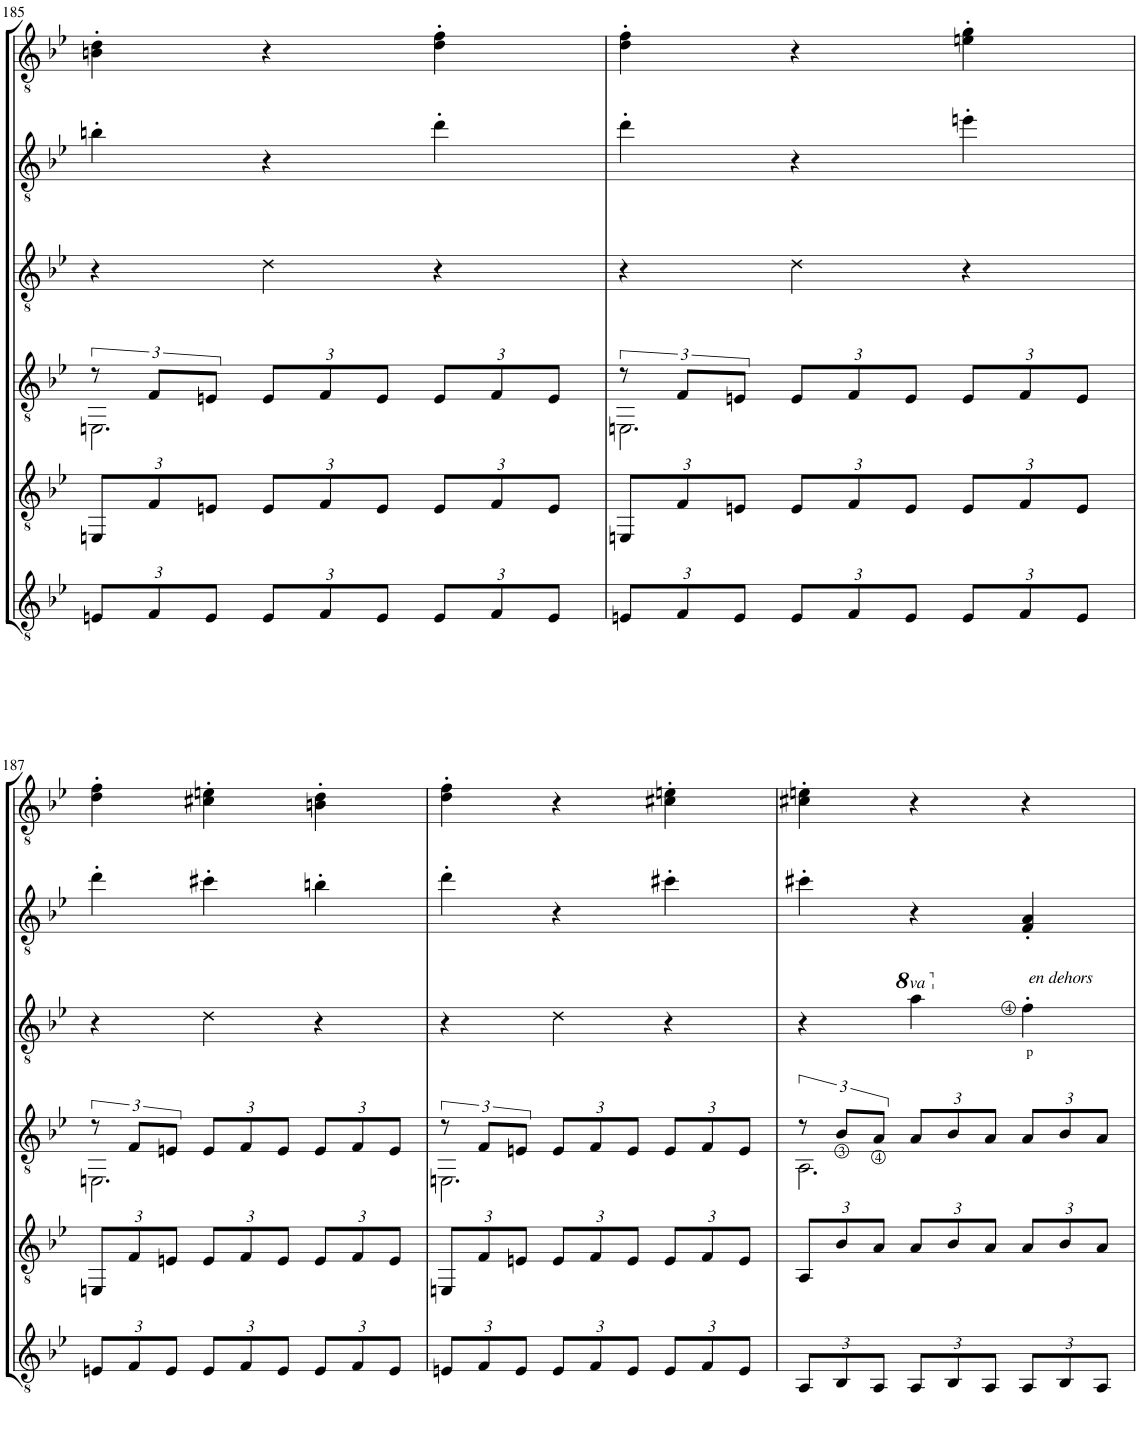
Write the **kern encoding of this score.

**kern	**kern	**kern	**kern	**kern	**kern
*part6	*part5	*part4	*part3	*part2	*part1
*staff6	*staff5	*staff4	*staff3	*staff2	*staff1
*I"C.G.	*I"Gtr.5	*I"Gtr.4	*I"Gtr.3	*I"Gtr.2	*I"Gtr.1
!!LO:PB:g=z
*clefGv2	*clefGv2	*clefGv2	*clefGv2	*clefGv2	*clefGv2
*k[b-e-]	*k[b-e-]	*k[b-e-]	*k[b-e-]	*k[b-e-]	*k[b-e-]
*M3/4	*M3/4	*M3/4	*M3/4	*M3/4	*M3/4
*Xbrackettup	*Xbrackettup	*	*	*	*
=185	=185	=185	=185	=185	=185
*	*	*^	*	*	*
12En/L	12EEn/L	12r	2.EEn\	4r	4bn'\	4Bn\' 4d\'
12F/	12F/	12F/L	.	.	.	.
12E/J	12En/J	12En/J	.	.	.	.
*	*	*Xbrackettup	*	*	*	*
12E/L	12E/L	12E/L	.	4d\	4r	4r
12F/	12F/	12F/	.	.	.	.
12E/J	12E/J	12E/J	.	.	.	.
12E/L	12E/L	12E/L	.	4r	4dd'\	4d\' 4f\'
12F/	12F/	12F/	.	.	.	.
12E/J	12E/J	12E/J	.	.	.	.
=186	=186	=186	=186	=186	=186	=186
*	*	*brackettup	*	*	*	*
12En/L	12EEn/L	12r	2.EEn\	4r	4dd'\	4d\' 4f\'
12F/	12F/	12F/L	.	.	.	.
12E/J	12En/J	12En/J	.	.	.	.
*	*	*Xbrackettup	*	*	*	*
12E/L	12E/L	12E/L	.	4d\	4r	4r
12F/	12F/	12F/	.	.	.	.
12E/J	12E/J	12E/J	.	.	.	.
12E/L	12E/L	12E/L	.	4r	4een'\	4en\' 4g\'
12F/	12F/	12F/	.	.	.	.
12E/J	12E/J	12E/J	.	.	.	.
!!LO:LB:g=z
=187	=187	=187	=187	=187	=187	=187
*	*	*brackettup	*	*	*	*
12En/L	12EEn/L	12r	2.EEn\	4r	4dd'\	4d\' 4f\'
12F/	12F/	12F/L	.	.	.	.
12E/J	12En/J	12En/J	.	.	.	.
*	*	*Xbrackettup	*	*	*	*
12E/L	12E/L	12E/L	.	4d\	4cc#X'\	4c#X\' 4en\'
12F/	12F/	12F/	.	.	.	.
12E/J	12E/J	12E/J	.	.	.	.
12E/L	12E/L	12E/L	.	4r	4bn'\	4Bn\' 4d\'
12F/	12F/	12F/	.	.	.	.
12E/J	12E/J	12E/J	.	.	.	.
=188	=188	=188	=188	=188	=188	=188
*	*	*brackettup	*	*	*	*
12En/L	12EEn/L	12r	2.EEn\	4r	4dd'\	4d\' 4f\'
12F/	12F/	12F/L	.	.	.	.
12E/J	12En/J	12En/J	.	.	.	.
*	*	*Xbrackettup	*	*	*	*
12E/L	12E/L	12E/L	.	4d\	4r	4r
12F/	12F/	12F/	.	.	.	.
12E/J	12E/J	12E/J	.	.	.	.
12E/L	12E/L	12E/L	.	4r	4cc#X'\	4c#X\' 4en\'
12F/	12F/	12F/	.	.	.	.
12E/J	12E/J	12E/J	.	.	.	.
=189	=189	=189	=189	=189	=189	=189
*	*	*brackettup	*	*	*	*
12AA/L	12AA/L	12r	2.AA\	4r	4cc#X'\	4c#X\' 4en\'
12BB-/	12B-/	12B-/L	.	.	.	.
12AA/J	12A/J	12A/J	.	.	.	.
*	*	*Xbrackettup	*	*	*	*
*	*	*	*	*8va	*	*
12AA/L	12A/L	12A/L	.	4aa\	4r	4r
12BB-/	12B-/	12B-/	.	.	.	.
12AA/J	12A/J	12A/J	.	.	.	.
*	*	*	*	*X8va	*	*
!	!	!	!	!LO:TX:a:i:t=en dehors	!	!
12AA/L	12A/L	12A/L	.	4f<'\	4F/' 4A/'	4r
12BB-/	12B-/	12B-/	.	.	.	.
12AA/J	12A/J	12A/J	.	.	.	.
*	*	*v	*v	*	*	*
=	=	=	=	=	=
*-	*-	*-	*-	*-	*-
